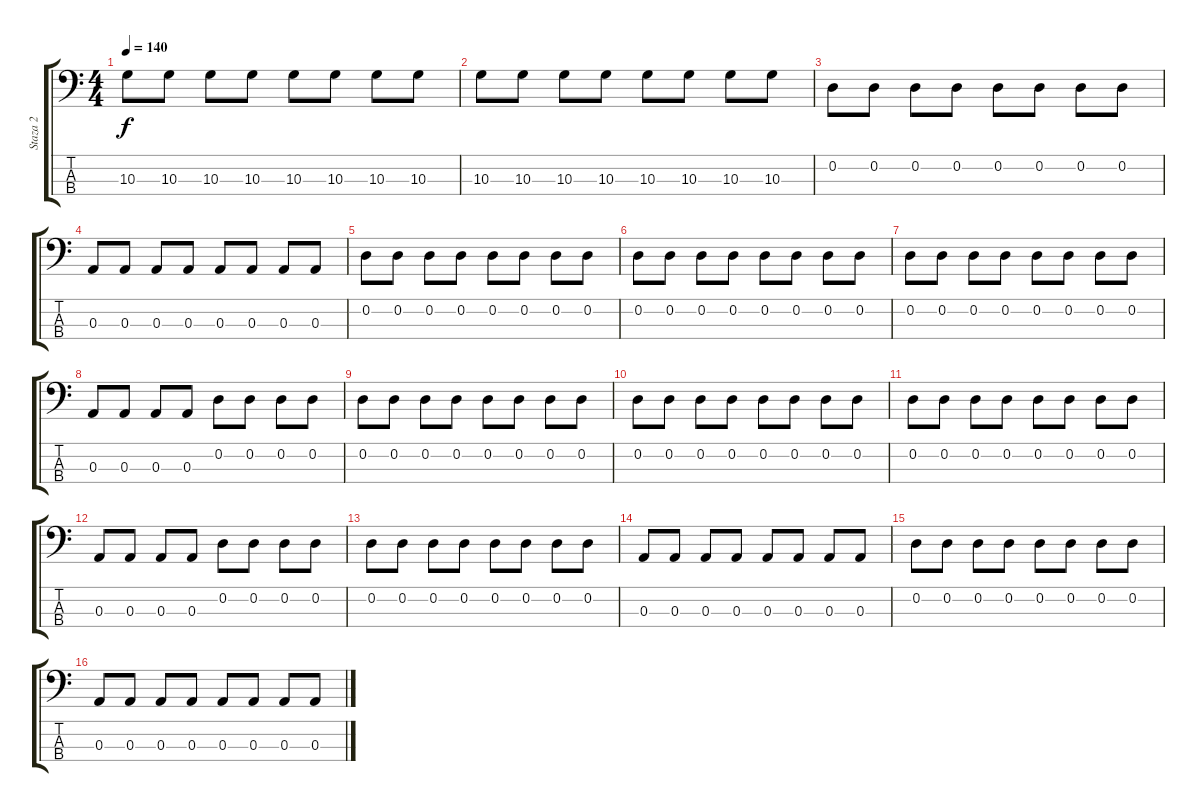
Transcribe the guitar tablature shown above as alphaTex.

\track ("Staza 2" "Staza 2") {instrument electricbassfinger}
\staff {score tabs}
\tuning (G2 D2 A1 E1) {hide}
\ts (4 4)
\tempo 140
\clef f4
\ks c
10.3.8{dy f} 10.3.8 10.3.8 10.3.8 10.3.8 10.3.8 10.3.8 10.3.8 |
10.3.8 10.3.8 10.3.8 10.3.8 10.3.8 10.3.8 10.3.8 10.3.8 |
0.2.8 0.2.8 0.2.8 0.2.8 0.2.8 0.2.8 0.2.8 0.2.8 |
0.3.8 0.3.8 0.3.8 0.3.8 0.3.8 0.3.8 0.3.8 0.3.8 |
0.2.8 0.2.8 0.2.8 0.2.8 0.2.8 0.2.8 0.2.8 0.2.8 |
0.2.8 0.2.8 0.2.8 0.2.8 0.2.8 0.2.8 0.2.8 0.2.8 |
0.2.8 0.2.8 0.2.8 0.2.8 0.2.8 0.2.8 0.2.8 0.2.8 |
0.3.8 0.3.8 0.3.8 0.3.8 0.2.8 0.2.8 0.2.8 0.2.8 |
0.2.8 0.2.8 0.2.8 0.2.8 0.2.8 0.2.8 0.2.8 0.2.8 |
0.2.8 0.2.8 0.2.8 0.2.8 0.2.8 0.2.8 0.2.8 0.2.8 |
0.2.8 0.2.8 0.2.8 0.2.8 0.2.8 0.2.8 0.2.8 0.2.8 |
0.3.8 0.3.8 0.3.8 0.3.8 0.2.8 0.2.8 0.2.8 0.2.8 |
0.2.8 0.2.8 0.2.8 0.2.8 0.2.8 0.2.8 0.2.8 0.2.8 |
0.3.8 0.3.8 0.3.8 0.3.8 0.3.8 0.3.8 0.3.8 0.3.8 |
0.2.8 0.2.8 0.2.8 0.2.8 0.2.8 0.2.8 0.2.8 0.2.8 |
0.3.8 0.3.8 0.3.8 0.3.8 0.3.8 0.3.8 0.3.8 0.3.8
